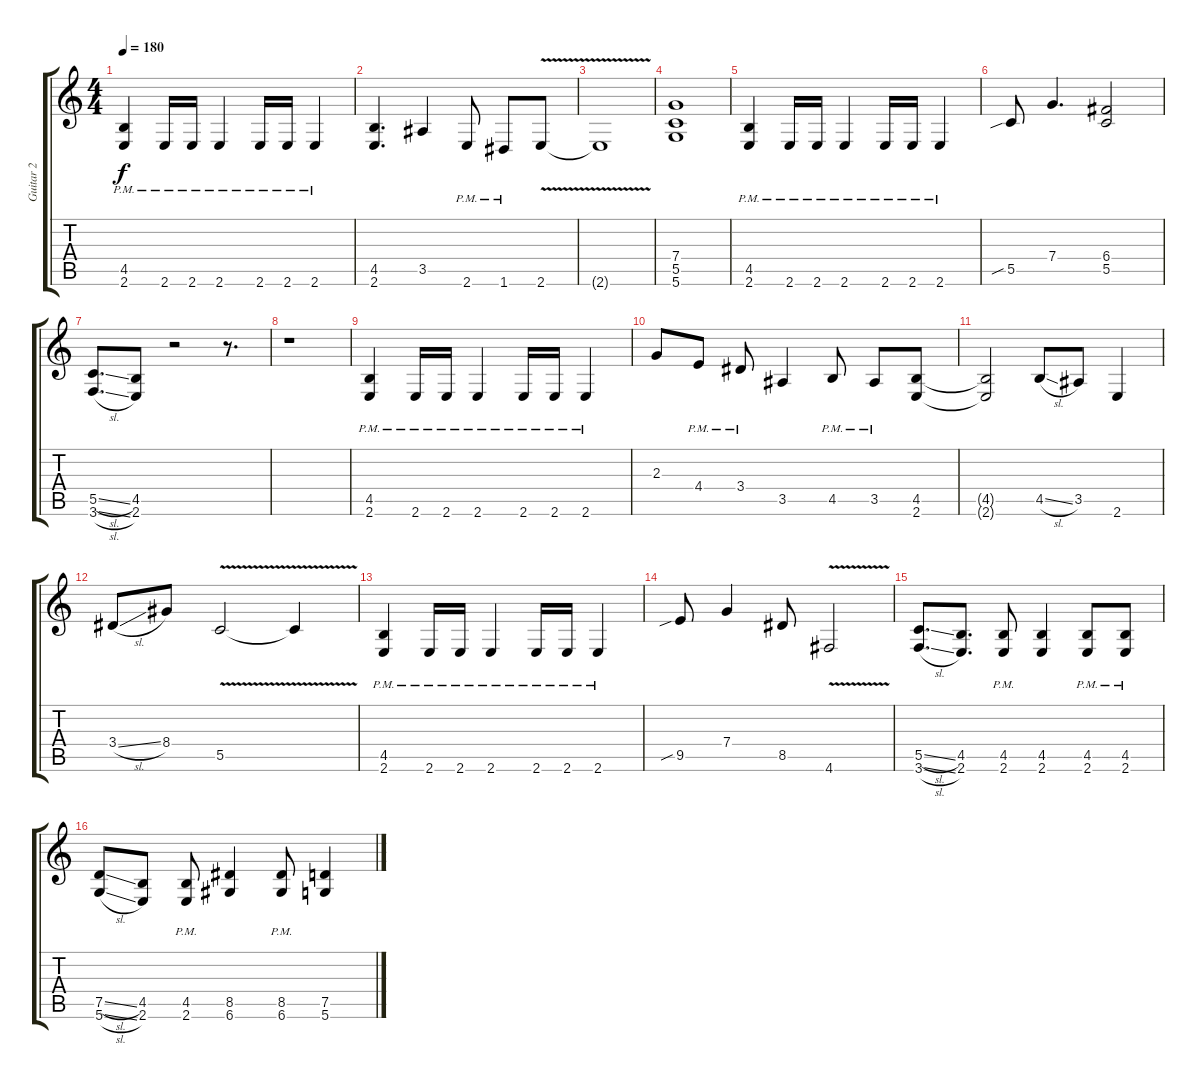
\track ("Guitar 2" "Guitar 2") {instrument overdrivenguitar}
\staff {score tabs}
\tuning (D4 A3 F3 C3 G2 D2) {hide}
\ts (4 4)
\tempo 180
\clef g2
\ks c
(4.5{pm} 2.6{pm}).4{dy f} 2.6{pm}.16 2.6{pm}.16 2.6{pm}.4 2.6{pm}.16 2.6{pm}.16 2.6{pm}.4 |
(4.5 2.6).4{d} 3.5.4 2.6{pm}.8 1.6{pm}.8 2.6{v}.8 |
2.6{v t}.1 |
(7.4 5.5 5.6).1 |
(4.5{pm} 2.6{pm}).4 2.6{pm}.16 2.6{pm}.16 2.6{pm}.4 2.6{pm}.16 2.6{pm}.16 2.6{pm}.4 |
5.5{sib}.8 7.4.4{d} (6.4 5.5).2 |
(5.5{sl} 3.6{sl}).8{d} (4.5 2.6).8 r.2 r.8{d} |
r.1 |
(4.5{pm} 2.6{pm}).4 2.6{pm}.16 2.6{pm}.16 2.6{pm}.4 2.6{pm}.16 2.6{pm}.16 2.6{pm}.4 |
2.3.8 4.4{pm}.8 3.4{pm}.8 3.5.4 4.5{pm}.8 3.5{pm}.8 (4.5 2.6).8 |
(4.5{t} 2.6{t}).2 4.5{sl}.8 3.5.8 2.6.4 |
3.4{sl}.8 8.4.8 5.5{v}.2 5.5{v t}.4 |
(4.5{pm} 2.6{pm}).4 2.6{pm}.16 2.6{pm}.16 2.6{pm}.4 2.6{pm}.16 2.6{pm}.16 2.6{pm}.4 |
9.5{sib}.8 7.4.4 8.5.8 4.6{v}.2 |
(5.5{sl} 3.6{sl}).8{d} (4.5 2.6).8{d} (4.5{pm} 2.6{pm}).8 (4.5 2.6).4 (4.5{pm} 2.6{pm}).8 (4.5{pm} 2.6{pm}).8 |
(7.5{sl} 5.6{sl}).8 (4.5 2.6).8 (4.5{pm} 2.6{pm}).8 (8.5 6.6).4 (8.5{pm} 6.6{pm}).8 (7.5 5.6).4
